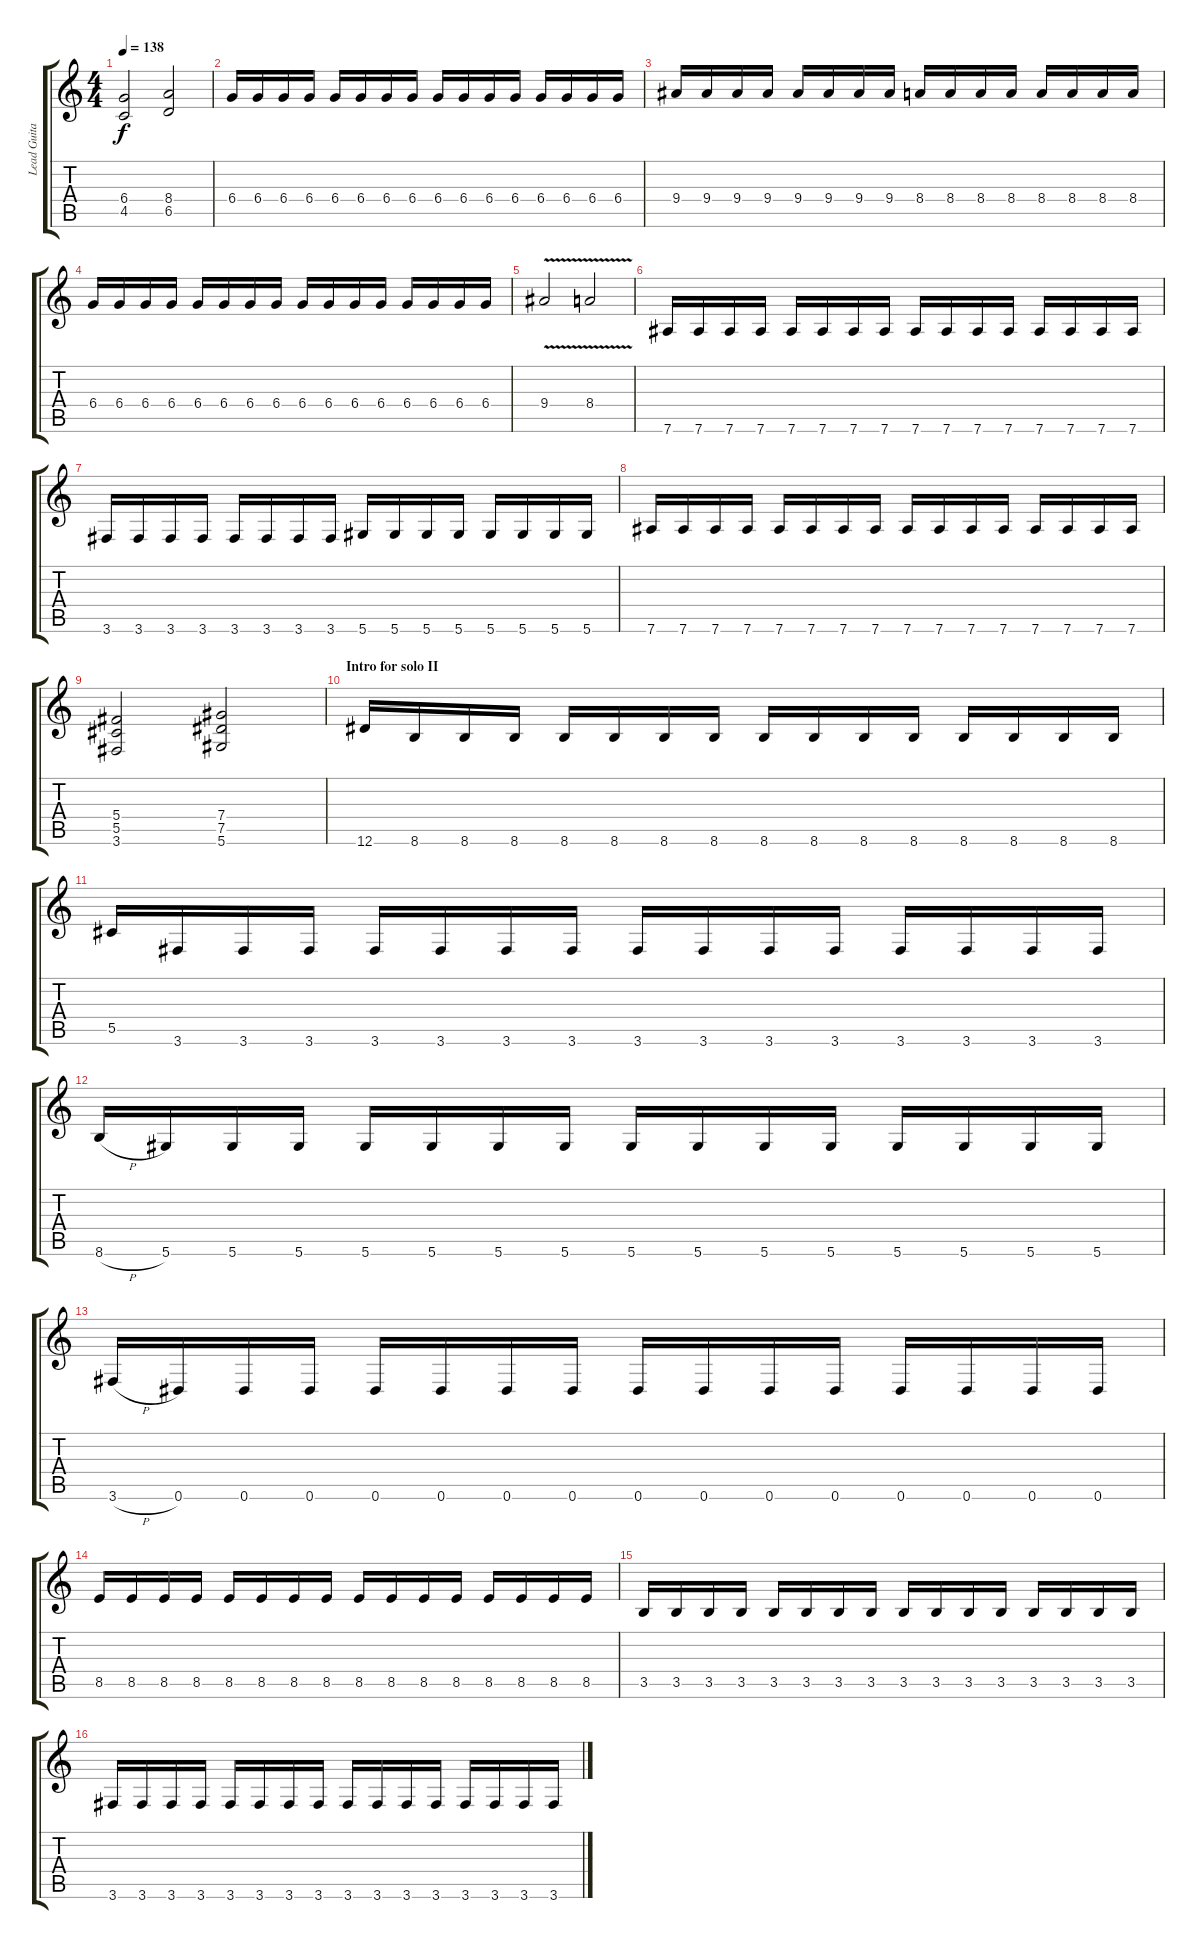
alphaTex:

\track ("Lead Guitar II" "Lead Guita") {instrument distortionguitar}
\staff {score tabs}
\tuning (Eb4 Bb3 Gb3 Db3 Ab2 Eb2) {hide}
\ts (4 4)
\tempo 138
\clef g2
\ks c
(6.4 4.5).2{dy f} (8.4 6.5).2 |
6.4.16 6.4.16 6.4.16 6.4.16 6.4.16 6.4.16 6.4.16 6.4.16 6.4.16 6.4.16 6.4.16 6.4.16 6.4.16 6.4.16 6.4.16 6.4.16 |
9.4.16 9.4.16 9.4.16 9.4.16 9.4.16 9.4.16 9.4.16 9.4.16 8.4.16 8.4.16 8.4.16 8.4.16 8.4.16 8.4.16 8.4.16 8.4.16 |
6.4.16 6.4.16 6.4.16 6.4.16 6.4.16 6.4.16 6.4.16 6.4.16 6.4.16 6.4.16 6.4.16 6.4.16 6.4.16 6.4.16 6.4.16 6.4.16 |
9.4{v}.2 8.4{v}.2 |
7.6.16 7.6.16 7.6.16 7.6.16 7.6.16 7.6.16 7.6.16 7.6.16 7.6.16 7.6.16 7.6.16 7.6.16 7.6.16 7.6.16 7.6.16 7.6.16 |
3.6.16 3.6.16 3.6.16 3.6.16 3.6.16 3.6.16 3.6.16 3.6.16 5.6.16 5.6.16 5.6.16 5.6.16 5.6.16 5.6.16 5.6.16 5.6.16 |
7.6.16 7.6.16 7.6.16 7.6.16 7.6.16 7.6.16 7.6.16 7.6.16 7.6.16 7.6.16 7.6.16 7.6.16 7.6.16 7.6.16 7.6.16 7.6.16 |
(5.4 5.5 3.6).2 (7.4 7.5 5.6).2 |
\section ("" "Intro for solo II")
12.6.16 8.6.16 8.6.16 8.6.16 8.6.16 8.6.16 8.6.16 8.6.16 8.6.16 8.6.16 8.6.16 8.6.16 8.6.16 8.6.16 8.6.16 8.6.16 |
5.5.16 3.6.16 3.6.16 3.6.16 3.6.16 3.6.16 3.6.16 3.6.16 3.6.16 3.6.16 3.6.16 3.6.16 3.6.16 3.6.16 3.6.16 3.6.16 |
8.6{h}.16 5.6.16 5.6.16 5.6.16 5.6.16 5.6.16 5.6.16 5.6.16 5.6.16 5.6.16 5.6.16 5.6.16 5.6.16 5.6.16 5.6.16 5.6.16 |
3.6{h}.16 0.6.16 0.6.16 0.6.16 0.6.16 0.6.16 0.6.16 0.6.16 0.6.16 0.6.16 0.6.16 0.6.16 0.6.16 0.6.16 0.6.16 0.6.16 |
8.5.16 8.5.16 8.5.16 8.5.16 8.5.16 8.5.16 8.5.16 8.5.16 8.5.16 8.5.16 8.5.16 8.5.16 8.5.16 8.5.16 8.5.16 8.5.16 |
3.5.16 3.5.16 3.5.16 3.5.16 3.5.16 3.5.16 3.5.16 3.5.16 3.5.16 3.5.16 3.5.16 3.5.16 3.5.16 3.5.16 3.5.16 3.5.16 |
3.6.16 3.6.16 3.6.16 3.6.16 3.6.16 3.6.16 3.6.16 3.6.16 3.6.16 3.6.16 3.6.16 3.6.16 3.6.16 3.6.16 3.6.16 3.6.16
